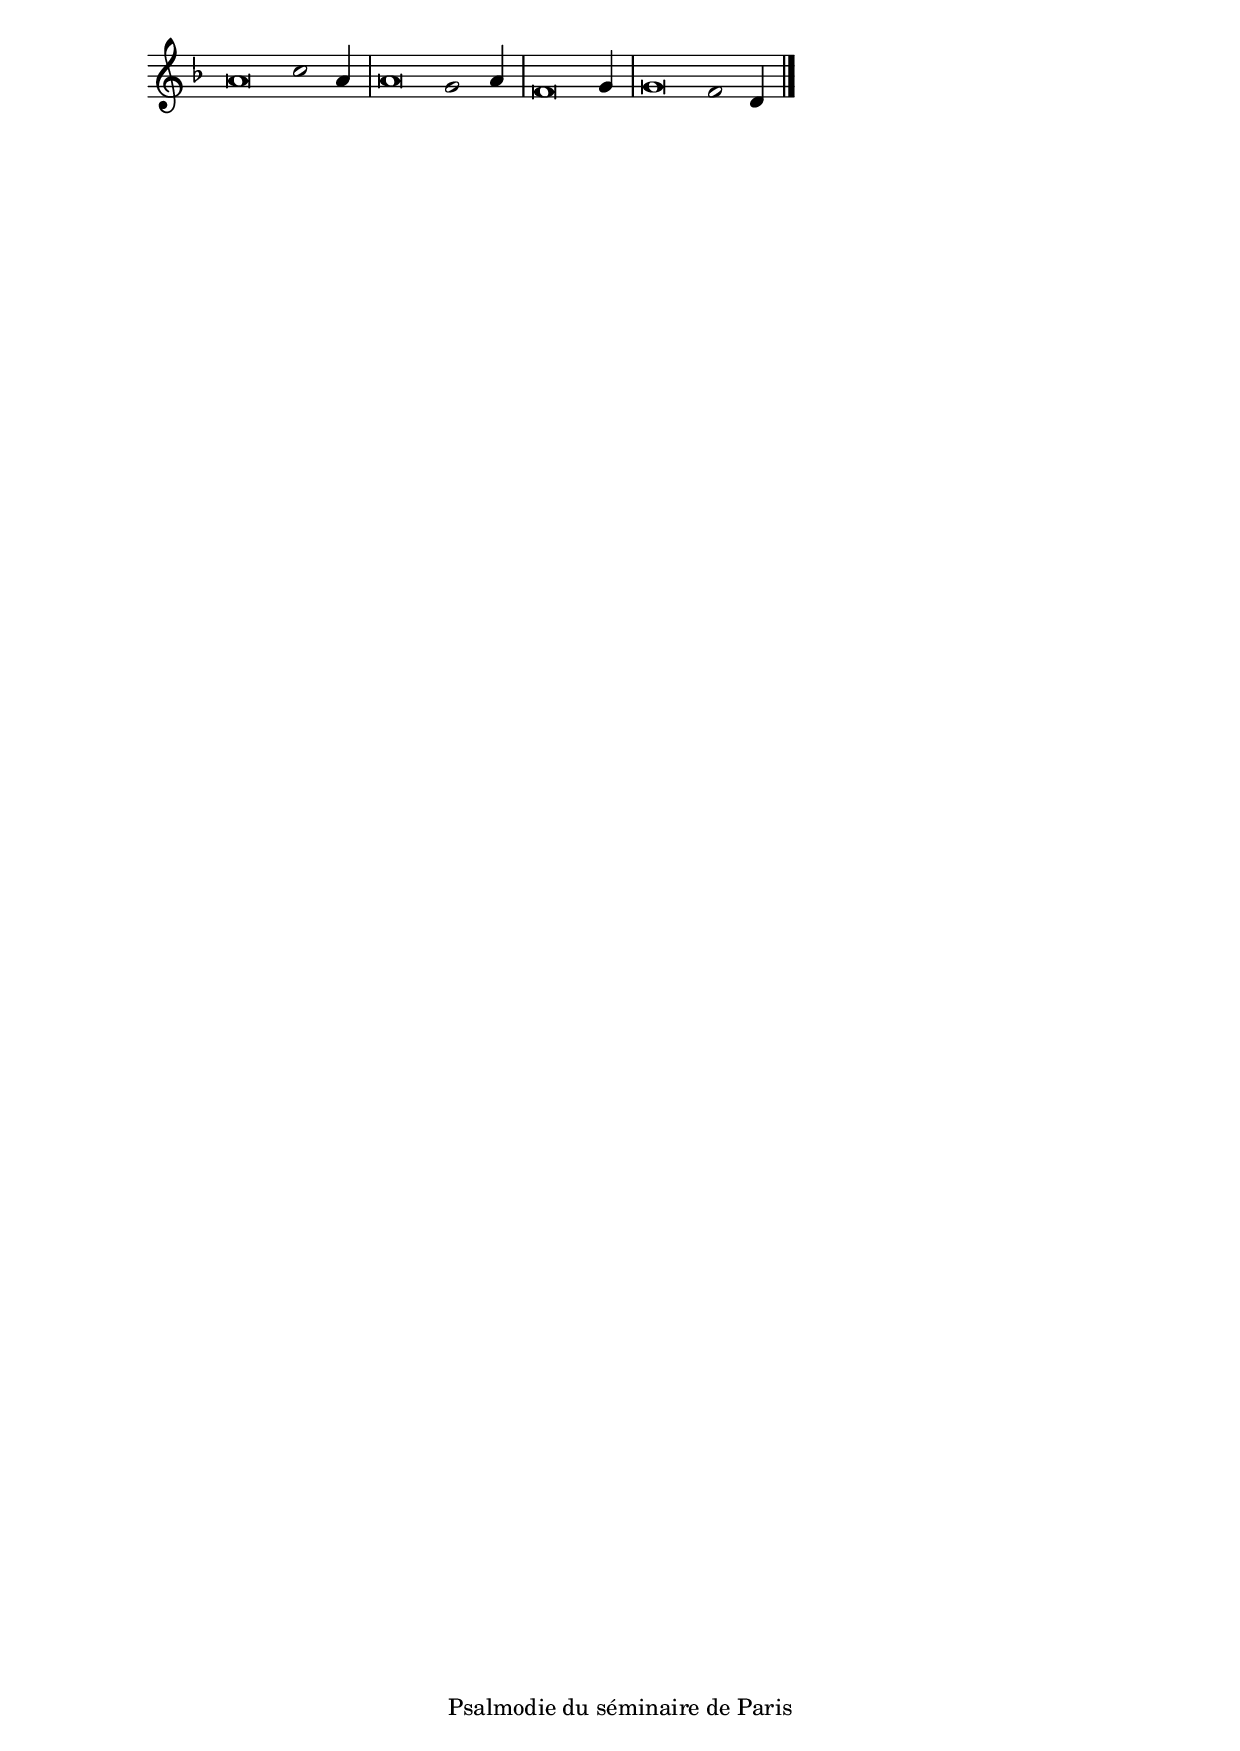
\version "2.20.0"
\language "italiano"

stemOff = \hide Staff.Stem
stemOn  = \undo \stemOff

\header {
  %title = "Psaume 71"
  %tagline = ##f
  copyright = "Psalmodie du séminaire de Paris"
}

\score {
  \new Staff \with { \remove "Time_signature_engraver" }
  \relative
  {
    \key fa \major
    \cadenzaOn
    \stemOff la'\breve do2 \stemOn la4
    \bar "|"
    \stemOff la\breve sol2 \stemOn la4
    \bar "|"
    \stemOff fa\breve \stemOn sol4
    \bar "|"
    \stemOff sol\breve fa2 \stemOn re4
    \bar "|."
  }
}